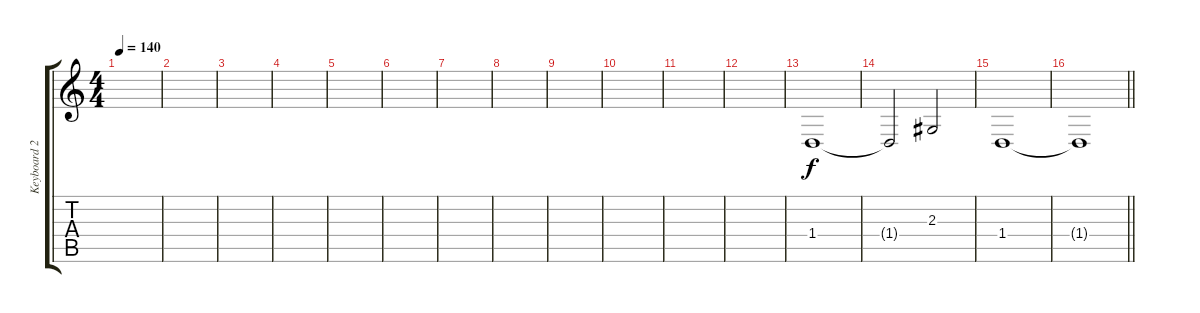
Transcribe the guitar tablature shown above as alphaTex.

\track ("Keyboard 2" "Keyboard 2") {instrument synthstrings1}
\staff {score tabs}
\tuning (Eb4 Bb3 Gb3 Db3 Ab2 Db2) {hide}
\ts (4 4)
\tempo 140
\clef g2
\ks c
|
|
|
|
|
|
|
|
|
|
|
|
1.4.1 |
1.4{t}.2 2.3.2 |
1.4.1 |
\barLineRight lightlight
1.4{t}.1
